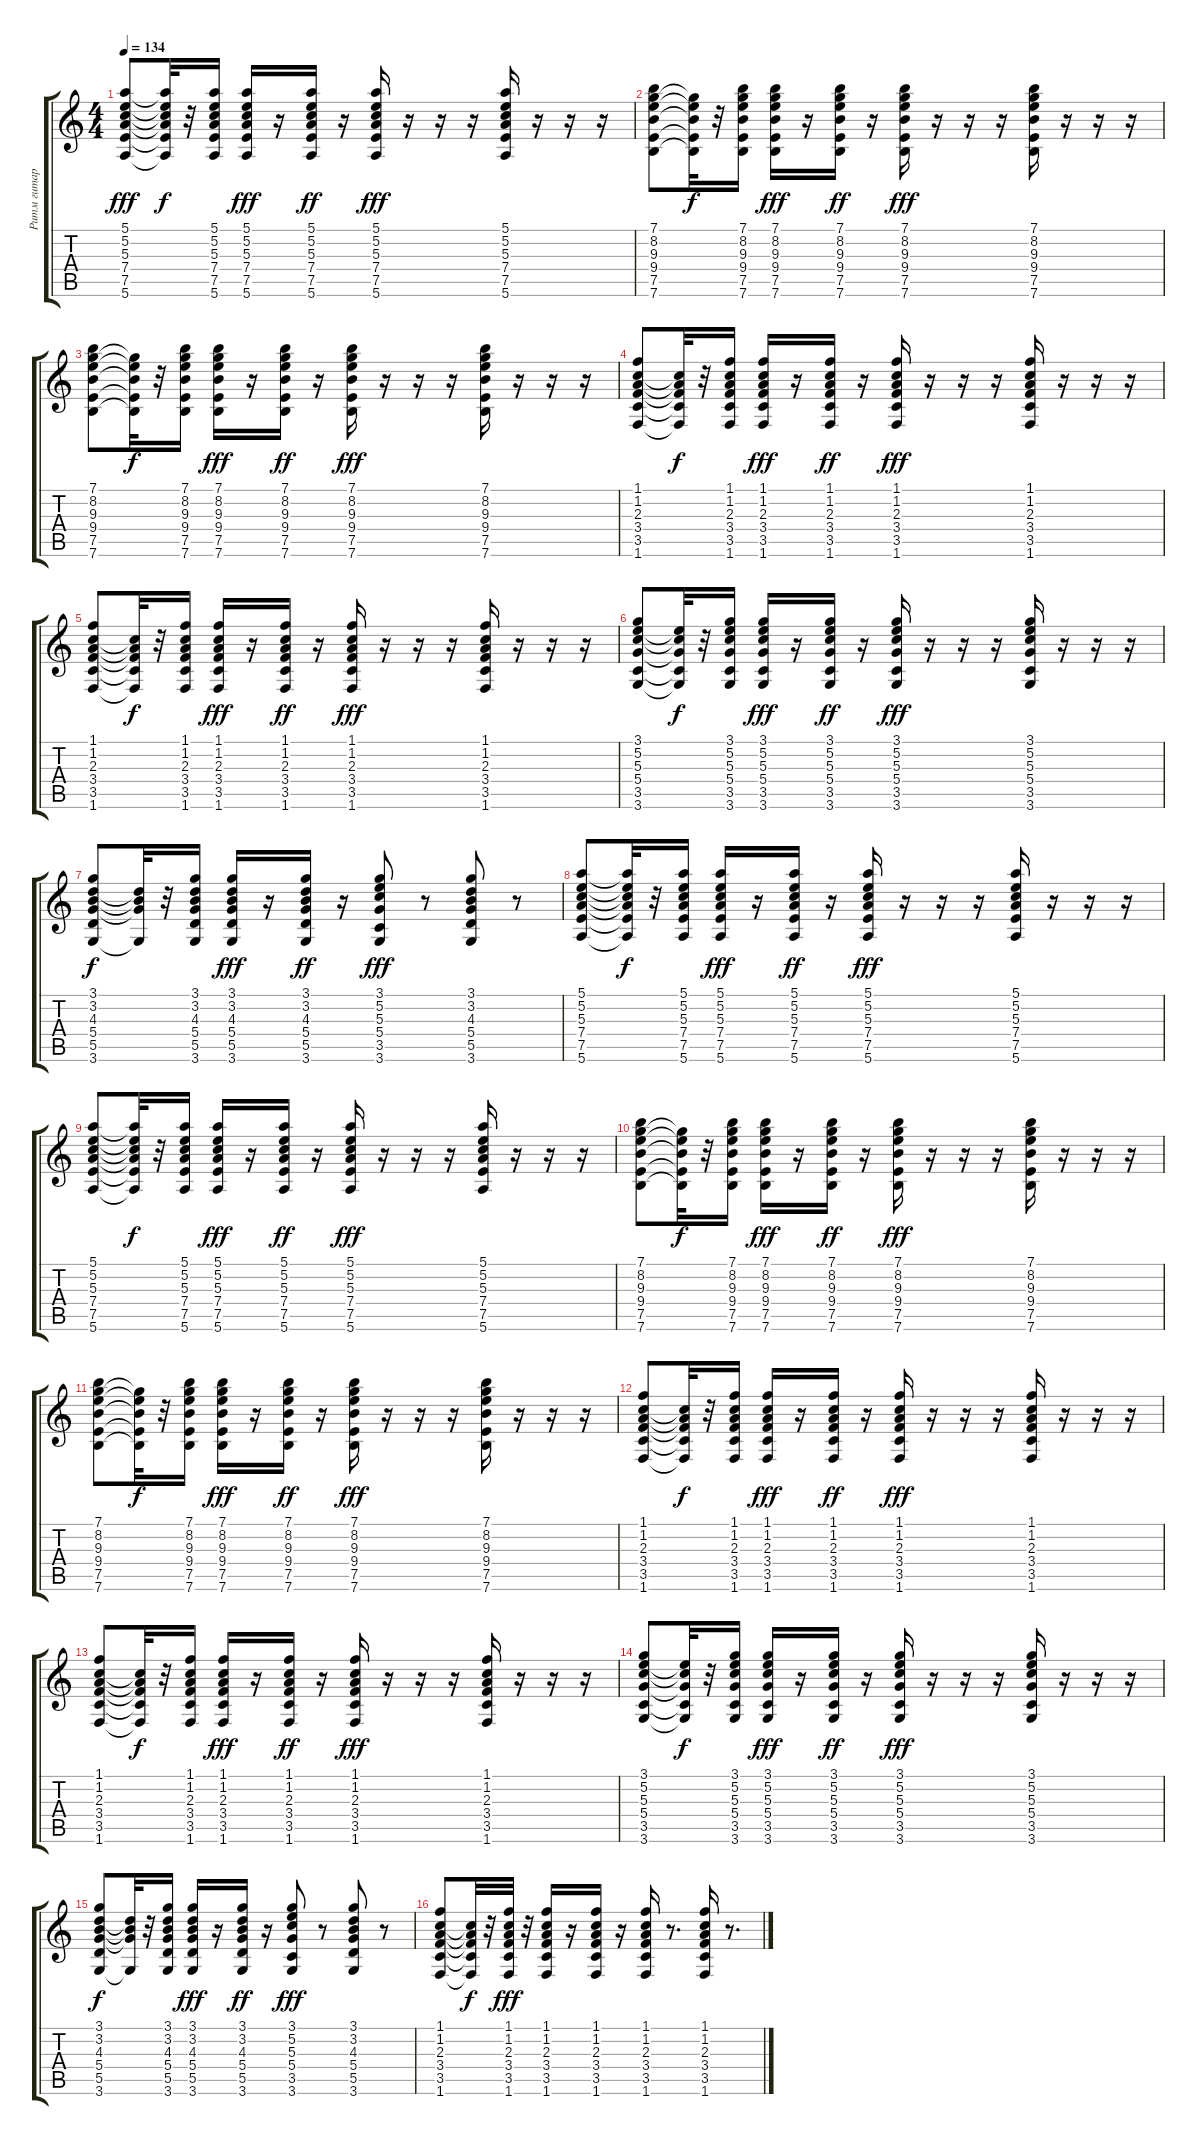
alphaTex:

\track ("Ритм гитара" "Ритм гитар") {instrument electricguitarclean}
\staff {score tabs}
\tuning (E4 B3 G3 D3 A2 E2) {hide}
\ts (4 4)
\tempo 134
\clef g2
\ks c
(5.1 5.2 5.3 7.4 7.5 5.6).8{dy fff} (5.1{t} 5.2{t} 5.3{t} 7.4{t} 7.5{t} 5.6{t}).32{dy f} r.32 (5.1 5.2 5.3 7.4 7.5 5.6).16 (5.1 5.2 5.3 7.4 7.5 5.6).16{dy fff} r.16 (5.1 5.2 5.3 7.4 7.5 5.6).16{dy ff} r.16 (5.1 5.2 5.3 7.4 7.5 5.6).16{dy fff} r.16 r.16 r.16 (5.1 5.2 5.3 7.4 7.5 5.6).16 r.16 r.16 r.16 |
(7.1 8.2 9.3 9.4 7.5 7.6).8 (8.2{t} 9.3{t} 9.4{t} 7.5{t} 7.6{t}).32{dy f} r.32 (7.1 8.2 9.3 9.4 7.5 7.6).16 (7.1 8.2 9.3 9.4 7.5 7.6).16{dy fff} r.16 (7.1 8.2 9.3 9.4 7.5 7.6).16{dy ff} r.16 (7.1 8.2 9.3 9.4 7.5 7.6).16{dy fff} r.16 r.16 r.16 (7.1 8.2 9.3 9.4 7.5 7.6).16 r.16 r.16 r.16 |
(7.1 8.2 9.3 9.4 7.5 7.6).8 (8.2{t} 9.3{t} 9.4{t} 7.5{t} 7.6{t}).32{dy f} r.32 (7.1 8.2 9.3 9.4 7.5 7.6).16 (7.1 8.2 9.3 9.4 7.5 7.6).16{dy fff} r.16 (7.1 8.2 9.3 9.4 7.5 7.6).16{dy ff} r.16 (7.1 8.2 9.3 9.4 7.5 7.6).16{dy fff} r.16 r.16 r.16 (7.1 8.2 9.3 9.4 7.5 7.6).16 r.16 r.16 r.16 |
(1.1 1.2 2.3 3.4 3.5 1.6).8 (1.2{t} 2.3{t} 3.4{t} 3.5{t} 1.6{t}).32{dy f} r.32 (1.1 1.2 2.3 3.4 3.5 1.6).16 (1.1 1.2 2.3 3.4 3.5 1.6).16{dy fff} r.16 (1.1 1.2 2.3 3.4 3.5 1.6).16{dy ff} r.16 (1.1 1.2 2.3 3.4 3.5 1.6).16{dy fff} r.16 r.16 r.16 (1.1 1.2 2.3 3.4 3.5 1.6).16 r.16 r.16 r.16 |
(1.1 1.2 2.3 3.4 3.5 1.6).8 (1.2{t} 2.3{t} 3.4{t} 3.5{t} 1.6{t}).32{dy f} r.32 (1.1 1.2 2.3 3.4 3.5 1.6).16 (1.1 1.2 2.3 3.4 3.5 1.6).16{dy fff} r.16 (1.1 1.2 2.3 3.4 3.5 1.6).16{dy ff} r.16 (1.1 1.2 2.3 3.4 3.5 1.6).16{dy fff} r.16 r.16 r.16 (1.1 1.2 2.3 3.4 3.5 1.6).16 r.16 r.16 r.16 |
(3.1 5.2 5.3 5.4 3.5 3.6).8 (5.2{t} 5.3{t} 5.4{t} 3.5{t} 3.6{t}).32{dy f} r.32 (3.1 5.2 5.3 5.4 3.5 3.6).16 (3.1 5.2 5.3 5.4 3.5 3.6).16{dy fff} r.16 (3.1 5.2 5.3 5.4 3.5 3.6).16{dy ff} r.16 (3.1 5.2 5.3 5.4 3.5 3.6).16{dy fff} r.16 r.16 r.16 (3.1 5.2 5.3 5.4 3.5 3.6).16 r.16 r.16 r.16 |
(3.1 3.2 4.3 5.4 5.5 3.6).8{dy f} (3.2{t} 4.3{t} 5.4{t} 3.6{t}).32 r.32 (3.1 3.2 4.3 5.4 5.5 3.6).16 (3.1 3.2 4.3 5.4 5.5 3.6).16{dy fff} r.16 (3.1 3.2 4.3 5.4 5.5 3.6).16{dy ff} r.16 (3.1 5.2 5.3 5.4 3.5 3.6).8{dy fff} r.8 (3.1 3.2 4.3 5.4 5.5 3.6).8 r.8 |
(5.1 5.2 5.3 7.4 7.5 5.6).8 (5.1{t} 5.2{t} 5.3{t} 7.4{t} 7.5{t} 5.6{t}).32{dy f} r.32 (5.1 5.2 5.3 7.4 7.5 5.6).16 (5.1 5.2 5.3 7.4 7.5 5.6).16{dy fff} r.16 (5.1 5.2 5.3 7.4 7.5 5.6).16{dy ff} r.16 (5.1 5.2 5.3 7.4 7.5 5.6).16{dy fff} r.16 r.16 r.16 (5.1 5.2 5.3 7.4 7.5 5.6).16 r.16 r.16 r.16 |
(5.1 5.2 5.3 7.4 7.5 5.6).8 (5.1{t} 5.2{t} 5.3{t} 7.4{t} 7.5{t} 5.6{t}).32{dy f} r.32 (5.1 5.2 5.3 7.4 7.5 5.6).16 (5.1 5.2 5.3 7.4 7.5 5.6).16{dy fff} r.16 (5.1 5.2 5.3 7.4 7.5 5.6).16{dy ff} r.16 (5.1 5.2 5.3 7.4 7.5 5.6).16{dy fff} r.16 r.16 r.16 (5.1 5.2 5.3 7.4 7.5 5.6).16 r.16 r.16 r.16 |
(7.1 8.2 9.3 9.4 7.5 7.6).8 (8.2{t} 9.3{t} 9.4{t} 7.5{t} 7.6{t}).32{dy f} r.32 (7.1 8.2 9.3 9.4 7.5 7.6).16 (7.1 8.2 9.3 9.4 7.5 7.6).16{dy fff} r.16 (7.1 8.2 9.3 9.4 7.5 7.6).16{dy ff} r.16 (7.1 8.2 9.3 9.4 7.5 7.6).16{dy fff} r.16 r.16 r.16 (7.1 8.2 9.3 9.4 7.5 7.6).16 r.16 r.16 r.16 |
(7.1 8.2 9.3 9.4 7.5 7.6).8 (8.2{t} 9.3{t} 9.4{t} 7.5{t} 7.6{t}).32{dy f} r.32 (7.1 8.2 9.3 9.4 7.5 7.6).16 (7.1 8.2 9.3 9.4 7.5 7.6).16{dy fff} r.16 (7.1 8.2 9.3 9.4 7.5 7.6).16{dy ff} r.16 (7.1 8.2 9.3 9.4 7.5 7.6).16{dy fff} r.16 r.16 r.16 (7.1 8.2 9.3 9.4 7.5 7.6).16 r.16 r.16 r.16 |
(1.1 1.2 2.3 3.4 3.5 1.6).8 (1.2{t} 2.3{t} 3.4{t} 3.5{t} 1.6{t}).32{dy f} r.32 (1.1 1.2 2.3 3.4 3.5 1.6).16 (1.1 1.2 2.3 3.4 3.5 1.6).16{dy fff} r.16 (1.1 1.2 2.3 3.4 3.5 1.6).16{dy ff} r.16 (1.1 1.2 2.3 3.4 3.5 1.6).16{dy fff} r.16 r.16 r.16 (1.1 1.2 2.3 3.4 3.5 1.6).16 r.16 r.16 r.16 |
(1.1 1.2 2.3 3.4 3.5 1.6).8 (1.2{t} 2.3{t} 3.4{t} 3.5{t} 1.6{t}).32{dy f} r.32 (1.1 1.2 2.3 3.4 3.5 1.6).16 (1.1 1.2 2.3 3.4 3.5 1.6).16{dy fff} r.16 (1.1 1.2 2.3 3.4 3.5 1.6).16{dy ff} r.16 (1.1 1.2 2.3 3.4 3.5 1.6).16{dy fff} r.16 r.16 r.16 (1.1 1.2 2.3 3.4 3.5 1.6).16 r.16 r.16 r.16 |
(3.1 5.2 5.3 5.4 3.5 3.6).8 (5.2{t} 5.3{t} 5.4{t} 3.5{t} 3.6{t}).32{dy f} r.32 (3.1 5.2 5.3 5.4 3.5 3.6).16 (3.1 5.2 5.3 5.4 3.5 3.6).16{dy fff} r.16 (3.1 5.2 5.3 5.4 3.5 3.6).16{dy ff} r.16 (3.1 5.2 5.3 5.4 3.5 3.6).16{dy fff} r.16 r.16 r.16 (3.1 5.2 5.3 5.4 3.5 3.6).16 r.16 r.16 r.16 |
(3.1 3.2 4.3 5.4 5.5 3.6).8{dy f} (3.2{t} 4.3{t} 5.4{t} 3.6{t}).32 r.32 (3.1 3.2 4.3 5.4 5.5 3.6).16 (3.1 3.2 4.3 5.4 5.5 3.6).16{dy fff} r.16 (3.1 3.2 4.3 5.4 5.5 3.6).16{dy ff} r.16 (3.1 5.2 5.3 5.4 3.5 3.6).8{dy fff} r.8 (3.1 3.2 4.3 5.4 5.5 3.6).8 r.8 |
(1.1 1.2 2.3 3.4 3.5 1.6).8 (1.2{t} 2.3{t} 3.4{t} 3.5{t} 1.6{t}).32{dy f} r.32 (1.1 1.2 2.3 3.4 3.5 1.6).32{dy fff} r.32 (1.1 1.2 2.3 3.4 3.5 1.6).16 r.16 (1.1 1.2 2.3 3.4 3.5 1.6).16 r.16 (1.1 1.2 2.3 3.4 3.5 1.6).16 r.8{d} (1.1 1.2 2.3 3.4 3.5 1.6).16 r.8{d}
